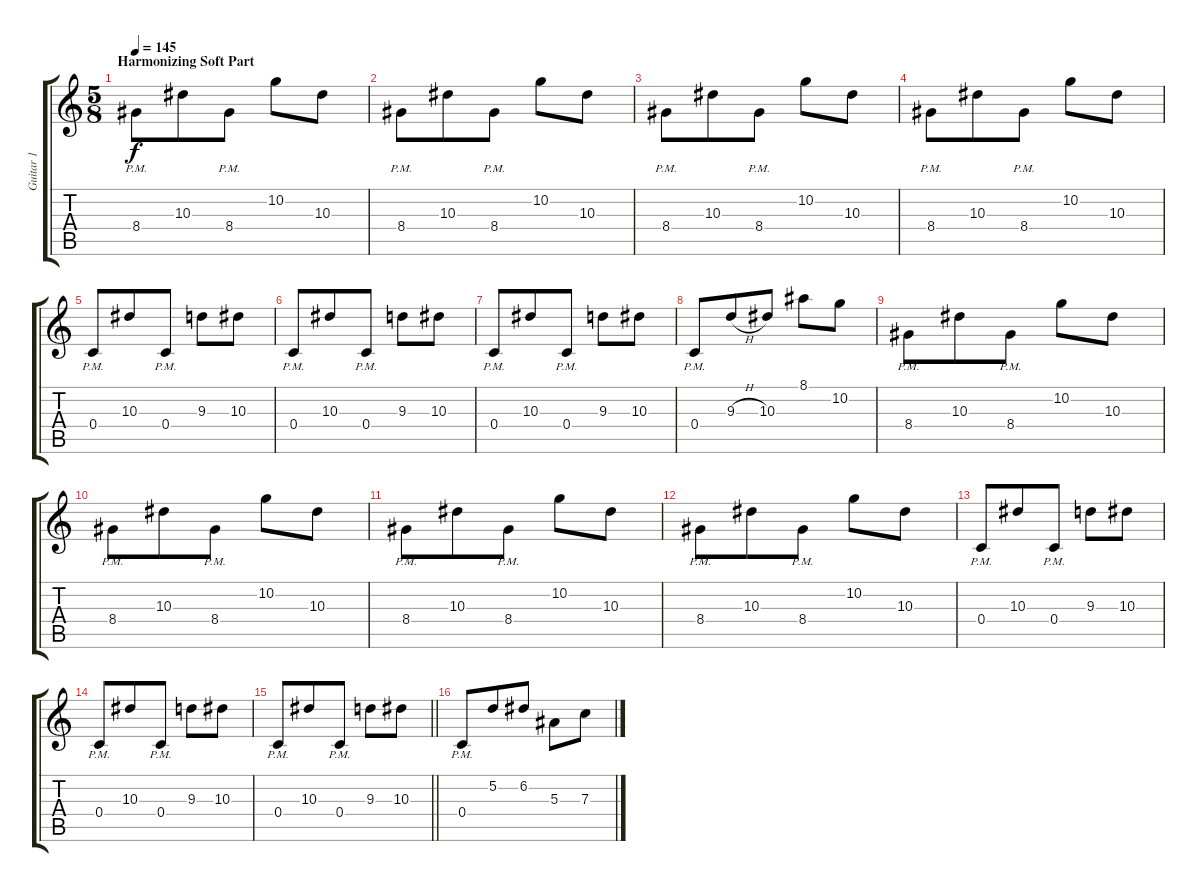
\track ("Guitar 1" "Guitar 1") {instrument distortionguitar}
\staff {score tabs}
\tuning (D4 A3 F3 C3 G2 C2) {hide}
\ts (5 8)
\section ("" "Harmonizing Soft Part")
\tempo 145
\clef g2
\ks c
8.4{pm}.8{dy f volume 16 balance 16 instrument distortionguitar} 10.3.8 8.4{pm}.8 10.2.8 10.3.8 |
8.4{pm}.8 10.3.8 8.4{pm}.8 10.2.8 10.3.8 |
8.4{pm}.8 10.3.8 8.4{pm}.8 10.2.8 10.3.8 |
8.4{pm}.8 10.3.8 8.4{pm}.8 10.2.8 10.3.8 |
0.4{pm}.8 10.3.8 0.4{pm}.8 9.3.8 10.3.8 |
0.4{pm}.8 10.3.8 0.4{pm}.8 9.3.8 10.3.8 |
0.4{pm}.8 10.3.8 0.4{pm}.8 9.3.8 10.3.8 |
0.4{pm}.8 9.3{h}.8 10.3.8 8.1.8 10.2.8 |
8.4{pm}.8 10.3.8 8.4{pm}.8 10.2.8 10.3.8 |
8.4{pm}.8 10.3.8 8.4{pm}.8 10.2.8 10.3.8 |
8.4{pm}.8 10.3.8 8.4{pm}.8 10.2.8 10.3.8 |
8.4{pm}.8 10.3.8 8.4{pm}.8 10.2.8 10.3.8 |
0.4{pm}.8 10.3.8 0.4{pm}.8 9.3.8 10.3.8 |
0.4{pm}.8 10.3.8 0.4{pm}.8 9.3.8 10.3.8 |
\barLineRight lightlight
0.4{pm}.8 10.3.8 0.4{pm}.8 9.3.8 10.3.8 |
\section ("" "")
0.4{pm}.8 5.2.8 6.2.8 5.3.8 7.3.8
